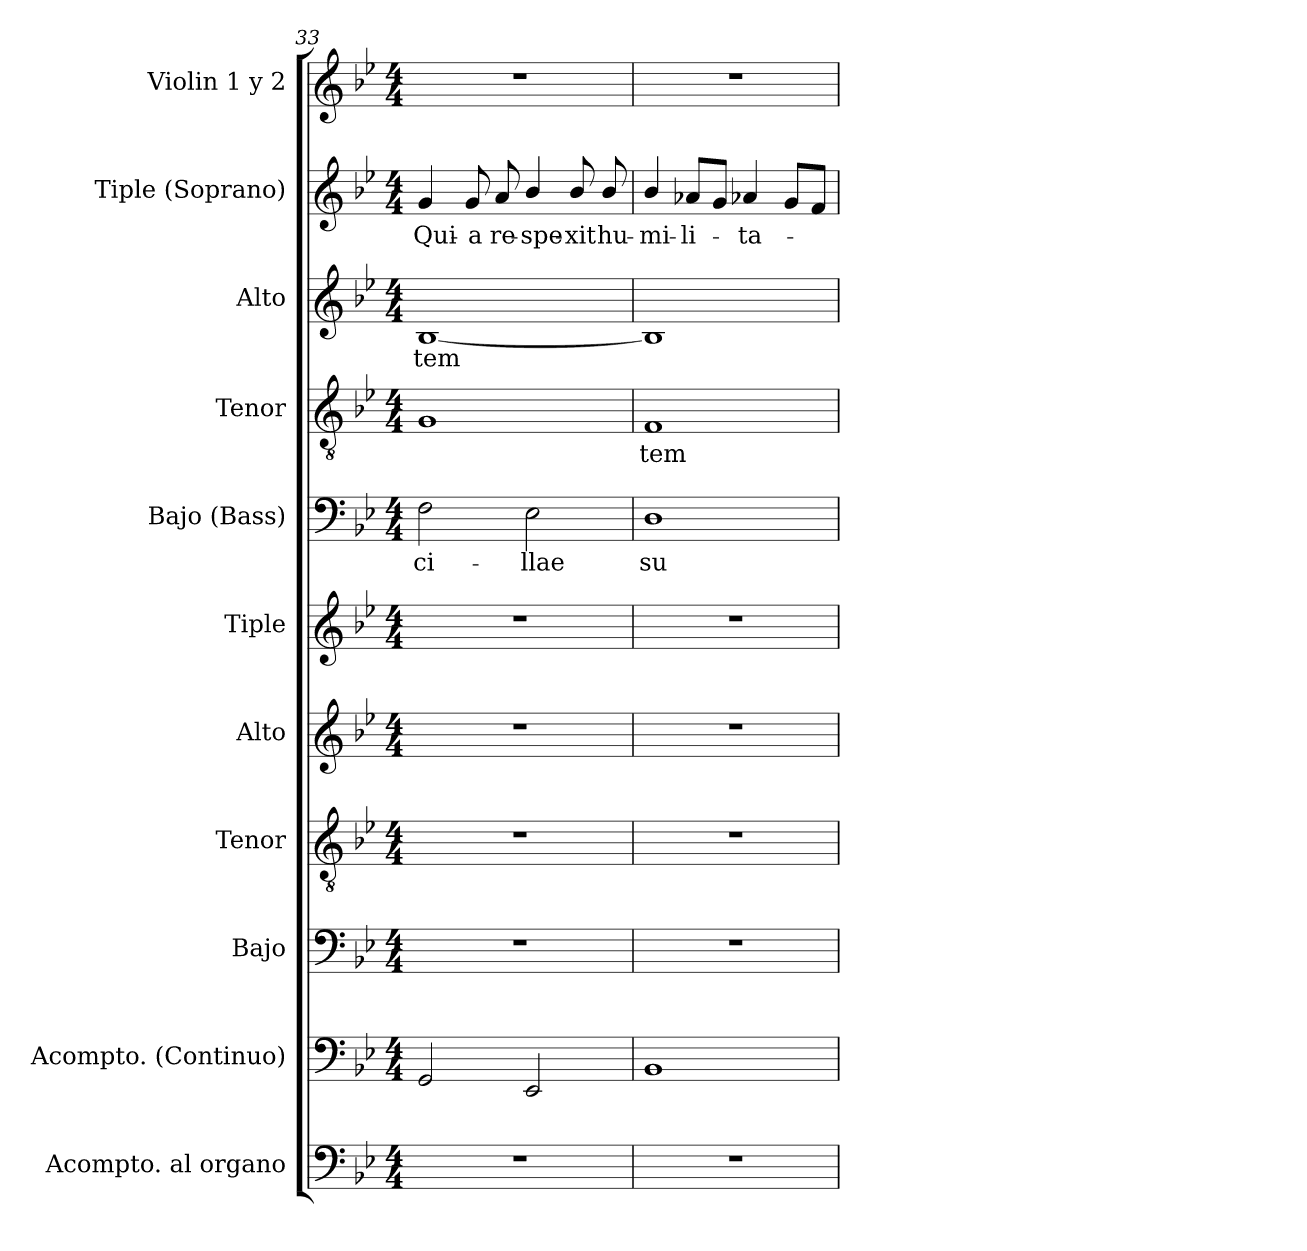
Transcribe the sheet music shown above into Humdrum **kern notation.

**kern	**kern	**kern	**kern	**kern	**kern	**kern	**text	**kern	**text	**kern	**text	**kern	**text	**kern
*part11	*part10	*part9	*part8	*part7	*part6	*part5	*part5	*part4	*part4	*part3	*part3	*part2	*part2	*part1
*staff11	*staff10	*staff9	*staff8	*staff7	*staff6	*staff5	*staff5	*staff4	*staff4	*staff3	*staff3	*staff2	*staff2	*staff1
*I"Acompto. al organo	*I"Acompto. (Continuo)	*I"Bajo	*I"Tenor	*I"Alto	*I"Tiple	*I"Bajo (Bass)	*	*I"Tenor	*	*I"Alto	*	*I"Tiple (Soprano)	*	*I"Violin  1 y 2
*I'Org.	*I'Cont.	*I'B.	*I'T.	*I'A.	*	*I'B.	*	*I'T.	*	*I'A.	*	*I'S.	*	*
*clefF4	*clefF4	*clefF4	*clefGv2	*clefG2	*clefG2	*clefF4	*	*clefGv2	*	*clefG2	*	*clefG2	*	*clefG2
*	*	*	*ITrd7c12	*	*	*	*	*ITrd7c12	*	*	*	*	*	*
*k[b-e-]	*k[b-e-]	*k[b-e-]	*k[b-e-]	*k[b-e-]	*k[b-e-]	*k[b-e-]	*	*k[b-e-]	*	*k[b-e-]	*	*k[b-e-]	*	*k[b-e-]
*B-:	*B-:	*B-:	*B-:	*B-:	*B-:	*B-:	*	*B-:	*	*B-:	*	*B-:	*	*B-:
*M4/4	*M4/4	*M4/4	*M4/4	*M4/4	*M4/4	*M4/4	*	*M4/4	*	*M4/4	*	*M4/4	*	*M4/4
=33	=33	=33	=33	=33	=33	=33	=33	=33	=33	=33	=33	=33	=33	=33
!	!	!	!	!	!	!	!LO:LY:b:color=#000000	!	!	!	!	!	!	!
!	!	!	!	!	!	!	!	!	!	!	!LO:LY:b:color=#000000	!	!	!
!	!	!	!	!	!	!	!	!	!	!	!	!	!LO:LY:b:color=#000000	!
1r	2GGi/	1r	1r	1r	1r	2Fi\	-ci-	1GGi	.	[1B-i	-tem	4gi/	Qui-	1r
!	!	!	!	!	!	!	!	!	!	!	!	!	!LO:LY:b:color=#000000	!
.	.	.	.	.	.	.	.	.	.	.	.	8gi/	-a	.
!	!	!	!	!	!	!	!	!	!	!	!	!	!LO:LY:b:color=#000000	!
.	.	.	.	.	.	.	.	.	.	.	.	8ai/	re-	.
!	!	!	!	!	!	!	!LO:LY:b:color=#000000	!	!	!	!	!	!	!
!	!	!	!	!	!	!	!	!	!	!	!	!	!LO:LY:b:color=#000000	!
.	2EE-i/	.	.	.	.	2E-i\	-llae	.	.	.	.	4b-i/	-spe-	.
!	!	!	!	!	!	!	!	!	!	!	!	!	!LO:LY:b:color=#000000	!
.	.	.	.	.	.	.	.	.	.	.	.	8b-i/	-xit	.
!	!	!	!	!	!	!	!	!	!	!	!	!	!LO:LY:b:color=#000000	!
.	.	.	.	.	.	.	.	.	.	.	.	8b-i/	hu-	.
=34	=34	=34	=34	=34	=34	=34	=34	=34	=34	=34	=34	=34	=34	=34
!	!	!	!	!	!	!	!LO:LY:b:color=#000000	!	!	!	!	!	!	!
!	!	!	!	!	!	!	!	!	!LO:LY:b:color=#000000	!	!	!	!	!
!	!	!	!	!	!	!	!	!	!	!	!	!	!LO:LY:b:color=#000000	!
1r	1BB-i	1r	1r	1r	1r	1Di	su-	1FFi	-tem	1B-i]	.	4b-i/	-mi-	1r
!	!	!	!	!	!	!	!	!	!	!	!	!	!LO:LY:b:color=#000000	!
.	.	.	.	.	.	.	.	.	.	.	.	8a-Xi/L	-li-	.
.	.	.	.	.	.	.	.	.	.	.	.	8gi/J	.	.
!	!	!	!	!	!	!	!	!	!	!	!	!	!LO:LY:b:color=#000000	!
.	.	.	.	.	.	.	.	.	.	.	.	4a-Xi/	-ta-	.
.	.	.	.	.	.	.	.	.	.	.	.	8gi/L	.	.
.	.	.	.	.	.	.	.	.	.	.	.	8fi/J	.	.
=	=	=	=	=	=	=	=	=	=	=	=	=	=	=
*-	*-	*-	*-	*-	*-	*-	*-	*-	*-	*-	*-	*-	*-	*-
